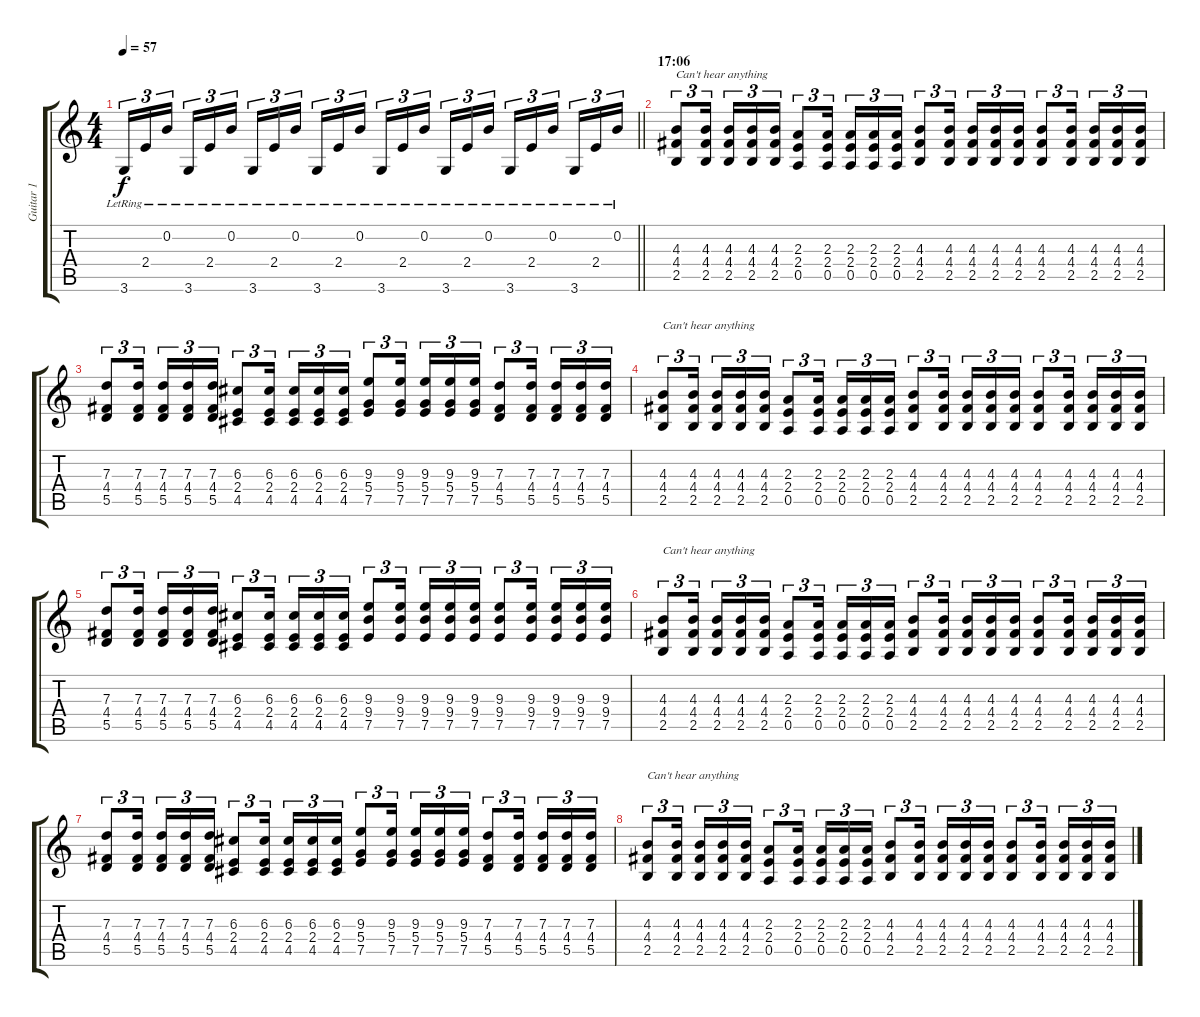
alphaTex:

\track ("Guitar 1" "Guitar 1") {instrument distortionguitar}
\staff {score tabs}
\tuning (E4 B3 G3 D3 A2 E2) {hide}
\ts (4 4)
\tempo 57
\clef g2
\barLineRight lightlight
\ks c
3.6{lr}.16{tu (3 2) dy f} 2.4{lr}.16{tu (3 2)} 0.2{lr}.16{tu (3 2) beam splitsecondary} 3.6{lr}.16{tu (3 2)} 2.4{lr}.16{tu (3 2)} 0.2{lr}.16{tu (3 2)} 3.6{lr}.16{tu (3 2)} 2.4{lr}.16{tu (3 2)} 0.2{lr}.16{tu (3 2) beam splitsecondary} 3.6{lr}.16{tu (3 2)} 2.4{lr}.16{tu (3 2)} 0.2{lr}.16{tu (3 2)} 3.6{lr}.16{tu (3 2)} 2.4{lr}.16{tu (3 2)} 0.2{lr}.16{tu (3 2) beam splitsecondary} 3.6{lr}.16{tu (3 2)} 2.4{lr}.16{tu (3 2)} 0.2{lr}.16{tu (3 2)} 3.6{lr}.16{tu (3 2)} 2.4{lr}.16{tu (3 2)} 0.2{lr}.16{tu (3 2) beam splitsecondary} 3.6{lr}.16{tu (3 2)} 2.4{lr}.16{tu (3 2)} 0.2{lr}.16{tu (3 2)} |
\section ("" "17:06")
(4.3 4.4 2.5).8{tu (3 2) txt "Can't hear anything" instrument acousticguitarsteel} (4.3 4.4 2.5).16{tu (3 2) beam splitsecondary} (4.3 4.4 2.5).16{tu (3 2)} (4.3 4.4 2.5).16{tu (3 2)} (4.3 4.4 2.5).16{tu (3 2)} (2.3 2.4 0.5).8{tu (3 2)} (2.3 2.4 0.5).16{tu (3 2) beam splitsecondary} (2.3 2.4 0.5).16{tu (3 2)} (2.3 2.4 0.5).16{tu (3 2)} (2.3 2.4 0.5).16{tu (3 2)} (4.3 4.4 2.5).8{tu (3 2)} (4.3 4.4 2.5).16{tu (3 2) beam splitsecondary} (4.3 4.4 2.5).16{tu (3 2)} (4.3 4.4 2.5).16{tu (3 2)} (4.3 4.4 2.5).16{tu (3 2)} (4.3 4.4 2.5).8{tu (3 2)} (4.3 4.4 2.5).16{tu (3 2) beam splitsecondary} (4.3 4.4 2.5).16{tu (3 2)} (4.3 4.4 2.5).16{tu (3 2)} (4.3 4.4 2.5).16{tu (3 2)} |
(7.3 4.4 5.5).8{tu (3 2)} (7.3 4.4 5.5).16{tu (3 2) beam splitsecondary} (7.3 4.4 5.5).16{tu (3 2)} (7.3 4.4 5.5).16{tu (3 2)} (7.3 4.4 5.5).16{tu (3 2)} (6.3 2.4 4.5).8{tu (3 2)} (6.3 2.4 4.5).16{tu (3 2) beam splitsecondary} (6.3 2.4 4.5).16{tu (3 2)} (6.3 2.4 4.5).16{tu (3 2)} (6.3 2.4 4.5).16{tu (3 2)} (9.3 5.4 7.5).8{tu (3 2)} (9.3 5.4 7.5).16{tu (3 2) beam splitsecondary} (9.3 5.4 7.5).16{tu (3 2)} (9.3 5.4 7.5).16{tu (3 2)} (9.3 5.4 7.5).16{tu (3 2)} (7.3 4.4 5.5).8{tu (3 2)} (7.3 4.4 5.5).16{tu (3 2) beam splitsecondary} (7.3 4.4 5.5).16{tu (3 2)} (7.3 4.4 5.5).16{tu (3 2)} (7.3 4.4 5.5).16{tu (3 2)} |
(4.3 4.4 2.5).8{tu (3 2) txt "Can't hear anything"} (4.3 4.4 2.5).16{tu (3 2) beam splitsecondary} (4.3 4.4 2.5).16{tu (3 2)} (4.3 4.4 2.5).16{tu (3 2)} (4.3 4.4 2.5).16{tu (3 2)} (2.3 2.4 0.5).8{tu (3 2)} (2.3 2.4 0.5).16{tu (3 2) beam splitsecondary} (2.3 2.4 0.5).16{tu (3 2)} (2.3 2.4 0.5).16{tu (3 2)} (2.3 2.4 0.5).16{tu (3 2)} (4.3 4.4 2.5).8{tu (3 2)} (4.3 4.4 2.5).16{tu (3 2) beam splitsecondary} (4.3 4.4 2.5).16{tu (3 2)} (4.3 4.4 2.5).16{tu (3 2)} (4.3 4.4 2.5).16{tu (3 2)} (4.3 4.4 2.5).8{tu (3 2)} (4.3 4.4 2.5).16{tu (3 2) beam splitsecondary} (4.3 4.4 2.5).16{tu (3 2)} (4.3 4.4 2.5).16{tu (3 2)} (4.3 4.4 2.5).16{tu (3 2)} |
(7.3 4.4 5.5).8{tu (3 2)} (7.3 4.4 5.5).16{tu (3 2) beam splitsecondary} (7.3 4.4 5.5).16{tu (3 2)} (7.3 4.4 5.5).16{tu (3 2)} (7.3 4.4 5.5).16{tu (3 2)} (6.3 2.4 4.5).8{tu (3 2)} (6.3 2.4 4.5).16{tu (3 2) beam splitsecondary} (6.3 2.4 4.5).16{tu (3 2)} (6.3 2.4 4.5).16{tu (3 2)} (6.3 2.4 4.5).16{tu (3 2)} (9.3 9.4 7.5).8{tu (3 2)} (9.3 9.4 7.5).16{tu (3 2) beam splitsecondary} (9.3 9.4 7.5).16{tu (3 2)} (9.3 9.4 7.5).16{tu (3 2)} (9.3 9.4 7.5).16{tu (3 2)} (9.3 9.4 7.5).8{tu (3 2)} (9.3 9.4 7.5).16{tu (3 2) beam splitsecondary} (9.3 9.4 7.5).16{tu (3 2)} (9.3 9.4 7.5).16{tu (3 2)} (9.3 9.4 7.5).16{tu (3 2)} |
(4.3 4.4 2.5).8{tu (3 2) txt "Can't hear anything"} (4.3 4.4 2.5).16{tu (3 2) beam splitsecondary} (4.3 4.4 2.5).16{tu (3 2)} (4.3 4.4 2.5).16{tu (3 2)} (4.3 4.4 2.5).16{tu (3 2)} (2.3 2.4 0.5).8{tu (3 2)} (2.3 2.4 0.5).16{tu (3 2) beam splitsecondary} (2.3 2.4 0.5).16{tu (3 2)} (2.3 2.4 0.5).16{tu (3 2)} (2.3 2.4 0.5).16{tu (3 2)} (4.3 4.4 2.5).8{tu (3 2)} (4.3 4.4 2.5).16{tu (3 2) beam splitsecondary} (4.3 4.4 2.5).16{tu (3 2)} (4.3 4.4 2.5).16{tu (3 2)} (4.3 4.4 2.5).16{tu (3 2)} (4.3 4.4 2.5).8{tu (3 2)} (4.3 4.4 2.5).16{tu (3 2) beam splitsecondary} (4.3 4.4 2.5).16{tu (3 2)} (4.3 4.4 2.5).16{tu (3 2)} (4.3 4.4 2.5).16{tu (3 2)} |
(7.3 4.4 5.5).8{tu (3 2)} (7.3 4.4 5.5).16{tu (3 2) beam splitsecondary} (7.3 4.4 5.5).16{tu (3 2)} (7.3 4.4 5.5).16{tu (3 2)} (7.3 4.4 5.5).16{tu (3 2)} (6.3 2.4 4.5).8{tu (3 2)} (6.3 2.4 4.5).16{tu (3 2) beam splitsecondary} (6.3 2.4 4.5).16{tu (3 2)} (6.3 2.4 4.5).16{tu (3 2)} (6.3 2.4 4.5).16{tu (3 2)} (9.3 5.4 7.5).8{tu (3 2)} (9.3 5.4 7.5).16{tu (3 2) beam splitsecondary} (9.3 5.4 7.5).16{tu (3 2)} (9.3 5.4 7.5).16{tu (3 2)} (9.3 5.4 7.5).16{tu (3 2)} (7.3 4.4 5.5).8{tu (3 2)} (7.3 4.4 5.5).16{tu (3 2) beam splitsecondary} (7.3 4.4 5.5).16{tu (3 2)} (7.3 4.4 5.5).16{tu (3 2)} (7.3 4.4 5.5).16{tu (3 2)} |
(4.3 4.4 2.5).8{tu (3 2) txt "Can't hear anything"} (4.3 4.4 2.5).16{tu (3 2) beam splitsecondary} (4.3 4.4 2.5).16{tu (3 2)} (4.3 4.4 2.5).16{tu (3 2)} (4.3 4.4 2.5).16{tu (3 2)} (2.3 2.4 0.5).8{tu (3 2)} (2.3 2.4 0.5).16{tu (3 2) beam splitsecondary} (2.3 2.4 0.5).16{tu (3 2)} (2.3 2.4 0.5).16{tu (3 2)} (2.3 2.4 0.5).16{tu (3 2)} (4.3 4.4 2.5).8{tu (3 2)} (4.3 4.4 2.5).16{tu (3 2) beam splitsecondary} (4.3 4.4 2.5).16{tu (3 2)} (4.3 4.4 2.5).16{tu (3 2)} (4.3 4.4 2.5).16{tu (3 2)} (4.3 4.4 2.5).8{tu (3 2)} (4.3 4.4 2.5).16{tu (3 2) beam splitsecondary} (4.3 4.4 2.5).16{tu (3 2)} (4.3 4.4 2.5).16{tu (3 2)} (4.3 4.4 2.5).16{tu (3 2)}
